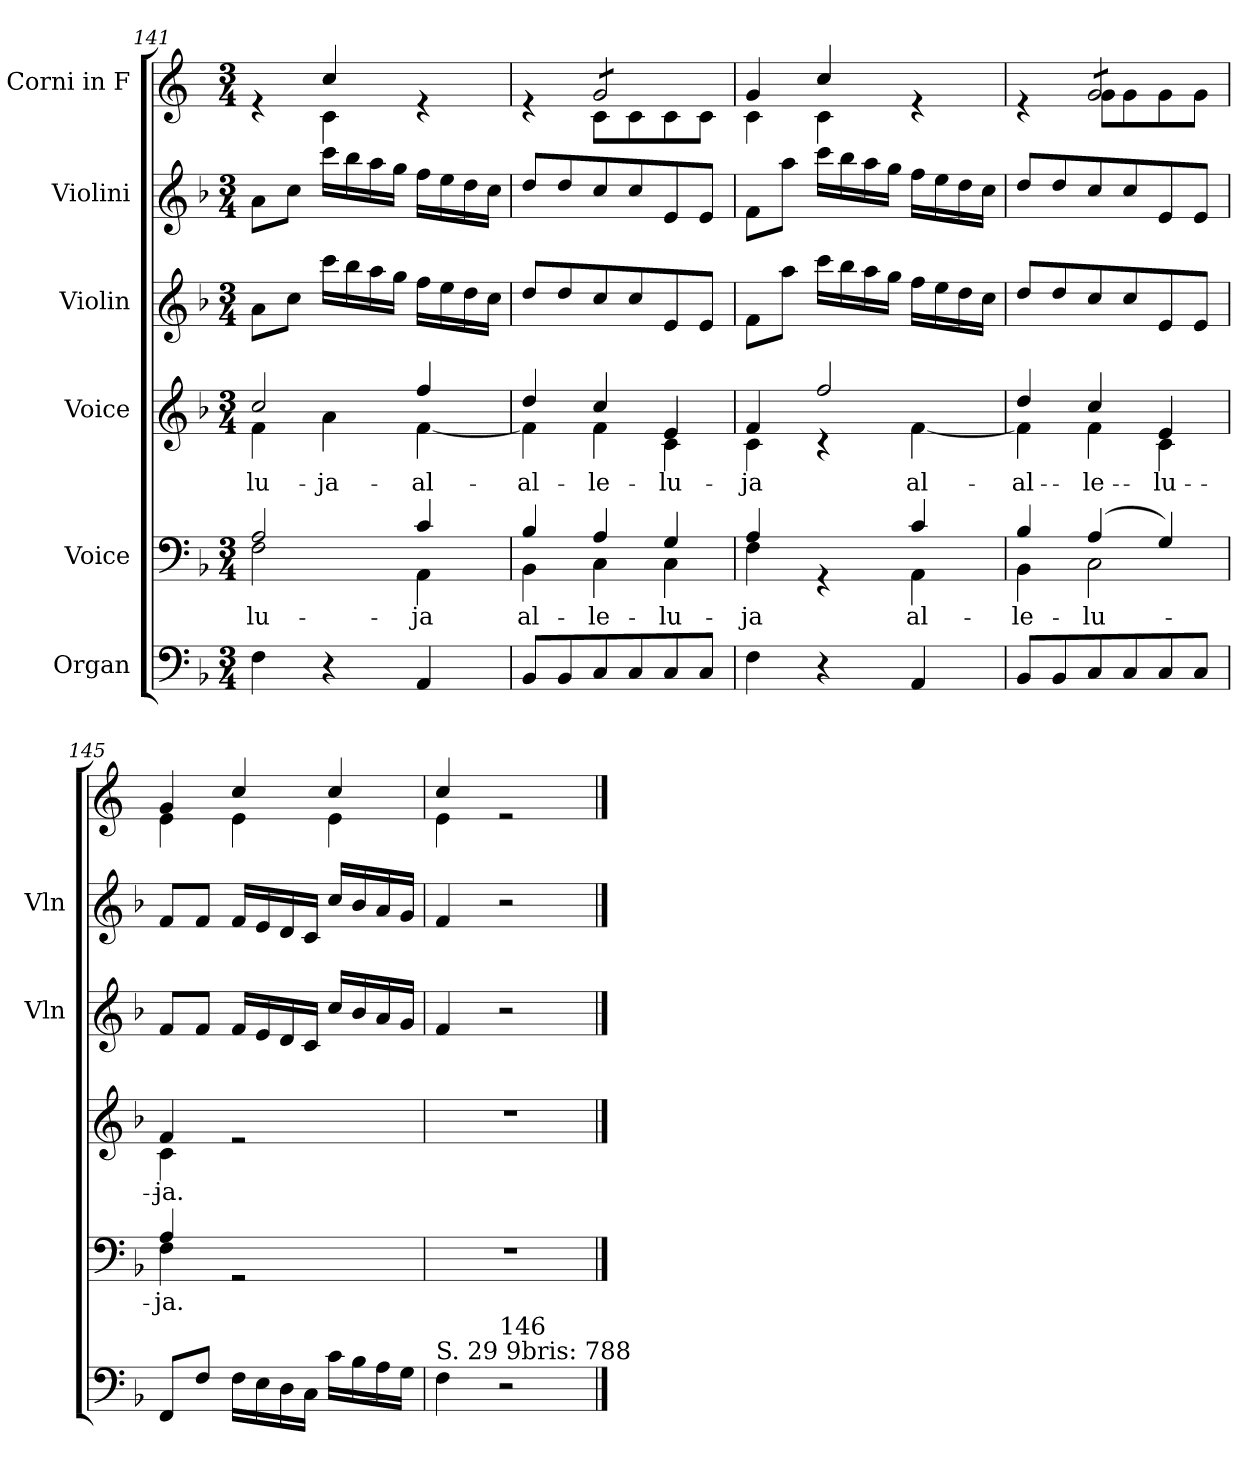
**kern	**kern	**text	**kern	**text	**kern	**kern	**kern
*part6	*part5	*part5	*part4	*part4	*part3	*part2	*part1
*staff6	*staff5	*staff5	*staff4	*staff4	*staff3	*staff2	*staff1
*I"Organ	*I"Voice	*	*I"Voice	*	*I"Violin	*I"Violini	*I"Corni in F
*	*	*	*	*	*I'Vln	*I'Vln	*
*clefF4	*clefF4	*	*clefG2	*	*clefG2	*clefG2	*clefG2
*	*	*	*	*	*	*	*ITrd4c7
*k[b-]	*k[b-]	*	*k[b-]	*	*k[b-]	*k[b-]	*k[b-]
*M3/4	*M3/4	*	*M3/4	*	*M3/4	*M3/4	*M3/4
=141	=141	=141	=141	=141	=141	=141	=141
!	!	!LO:LY:b	!	!LO:LY:b	!	!	!
*	*^	*	*^	*	*	*	*
!	!	!	!	!	!	!LO:LY:b	!	!	!
*	*	*	*	*	*	*	*	*	*^
4F\	2A/	2F\	-lu-	2cc/	4f\	-lu-	8a\L	8a\L	4re	4ryy
.	.	.	.	.	.	.	8cc\J	8cc\J	.	.
!	!	!	!	!	!	!LO:LY:b	!	!	!	!
4r	.	.	.	.	4a\	-ja	16ccc\LL	16ccc\LL	4f/	4F\
.	.	.	.	.	.	.	16bb-\	16bb-\	.	.
.	.	.	.	.	.	.	16aa\	16aa\	.	.
.	.	.	.	.	.	.	16gg\JJ	16gg\JJ	.	.
!	!	!	!LO:LY:b	!	!	!LO:LY:b	!	!	!	!
!	!	!	!	!	!	!LO:LY:b	!	!	!	!
4AA/	4c/	4AA\	-ja	4ff/	[4f\	al-	16ff\LL	16ff\LL	4re	4ryy
.	.	.	.	.	.	.	16ee\	16ee\	.	.
.	.	.	.	.	.	.	16dd\	16dd\	.	.
.	.	.	.	.	.	.	16cc\JJ	16cc\JJ	.	.
!!LO:PB:g=z	!!
=142	=142	=142	=142	=142	=142	=142	=142	=142	=142	=142
!	!	!	!LO:LY:b	!	!	!LO:LY:b	!	!	!	!
8BB-/L	4B-/	4BB-\	al-	4dd/	4f\]	al-	8dd/L	8dd/L	4re	4ryy
8BB-/	.	.	.	.	.	.	8dd/	8dd/	.	.
!	!	!	!LO:LY:b	!	!	!LO:LY:b	!	!	!	!
!	!	!	!	!	!	!LO:LY:b	!	!	!	!
*	*	*	*	*	*	*	*	*	*tremolo	*
8C/	4A/	4C\	-le-	4cc/	4f\	-le-	8cc/	8cc/	8c/L	8F\L
8C/	.	.	.	.	.	.	8cc/	8cc/	8c/	8F\
!	!	!	!LO:LY:b	!	!	!LO:LY:b	!	!	!	!
!	!	!	!	!	!	!LO:LY:b	!	!	!	!
8C/	4G/	4C\	-lu-	4e/	4c\	-lu-	8e/	8e/	8c/	8F\
8C/J	.	.	.	.	.	.	8e/J	8e/J	8c/J	8F\J
*	*	*	*	*	*	*	*	*	*Xtremolo	*
=143	=143	=143	=143	=143	=143	=143	=143	=143	=143	=143
!	!	!	!LO:LY:b	!	!	!LO:LY:b	!	!	!	!
!	!	!	!	!	!	!LO:LY:b	!	!	!	!
4F\	4A/	4F\	-ja	4f/	4c\	-ja	8f\L	8f\L	4c/	4F\
.	.	.	.	.	.	.	8aa\J	8aa\J	.	.
4r	4rGG	4ryy	.	2ff/	4r	.	16ccc\LL	16ccc\LL	4f/	4F\
.	.	.	.	.	.	.	16bb-\	16bb-\	.	.
.	.	.	.	.	.	.	16aa\	16aa\	.	.
.	.	.	.	.	.	.	16gg\JJ	16gg\JJ	.	.
!	!	!	!LO:LY:b	!	!	!LO:LY:b	!	!	!	!
4AA/	4c/	4AA\	al-	.	[4f\	al-	16ff\LL	16ff\LL	4re	4ryy
.	.	.	.	.	.	.	16ee\	16ee\	.	.
.	.	.	.	.	.	.	16dd\	16dd\	.	.
.	.	.	.	.	.	.	16cc\JJ	16cc\JJ	.	.
=144	=144	=144	=144	=144	=144	=144	=144	=144	=144	=144
!	!	!	!LO:LY:b	!	!	!LO:LY:b	!	!	!	!
8BB-/L	4B-/	4BB-\	-le-	4dd/	4f\]	al-	8dd/L	8dd/L	4re	4ryy
8BB-/	.	.	.	.	.	.	8dd/	8dd/	.	.
!	!	!	!LO:LY:b	!	!	!LO:LY:b	!	!	!	!
!	!	!	!	!	!	!LO:LY:b	!	!	!	!
*	*	*	*	*	*	*	*	*	*tremolo	*
8C/	(4A/	2C\	-lu-	4cc/	4f\	-le-	8cc/	8cc/	8c/L	8c\L
8C/	.	.	.	.	.	.	8cc/	8cc/	8c/	8c\
!	!	!	!	!	!	!LO:LY:b	!	!	!	!
!	!	!	!	!	!	!LO:LY:b	!	!	!	!
8C/	4G/)	.	.	4e/	4c\	-lu-	8e/	8e/	8c/	8c\
8C/J	.	.	.	.	.	.	8e/J	8e/J	8c/J	8c\J
*	*	*	*	*	*	*	*	*	*Xtremolo	*
=145	=145	=145	=145	=145	=145	=145	=145	=145	=145	=145
!	!	!	!LO:LY:b	!	!	!LO:LY:b	!	!	!	!
!	!	!	!	!	!	!LO:LY:b	!	!	!	!
8FF/L	4A/	4F\	-ja.	4f/	4c\	-ja.	8f/L	8f/L	4c/	4A\
8F/J	.	.	.	.	.	.	8f/J	8f/J	.	.
16F\LL	2rGG	2ryy	.	2re	2ryy	.	16f/LL	16f/LL	4f/	4A\
16E\	.	.	.	.	.	.	16e/	16e/	.	.
16D\	.	.	.	.	.	.	16d/	16d/	.	.
16C\JJ	.	.	.	.	.	.	16c/JJ	16c/JJ	.	.
16c\LL	.	.	.	.	.	.	16cc/LL	16cc/LL	4f/	4A\
16B-\	.	.	.	.	.	.	16b-/	16b-/	.	.
16A\	.	.	.	.	.	.	16a/	16a/	.	.
16G\JJ	.	.	.	.	.	.	16g/JJ	16g/JJ	.	.
*	*v	*v	*	*	*	*	*	*	*	*
*	*	*	*v	*v	*	*	*	*	*
=146	=146	=146	=146	=146	=146	=146	=146	=146
!LO:TX:a:t=S. 29 9bris&colon; 788	!	!	!	!	!	!	!	!
4F\	2.r	.	2.r	.	4f/	4f/	4f/	4A\
!LO:TX:a:t=146	!	!	!	!	!	!	!	!
2r	.	.	.	.	2r	2r	2re	2ryy
*	*	*	*	*	*	*	*v	*v
==	==	==	==	==	==	==	==
*-	*-	*-	*-	*-	*-	*-	*-
